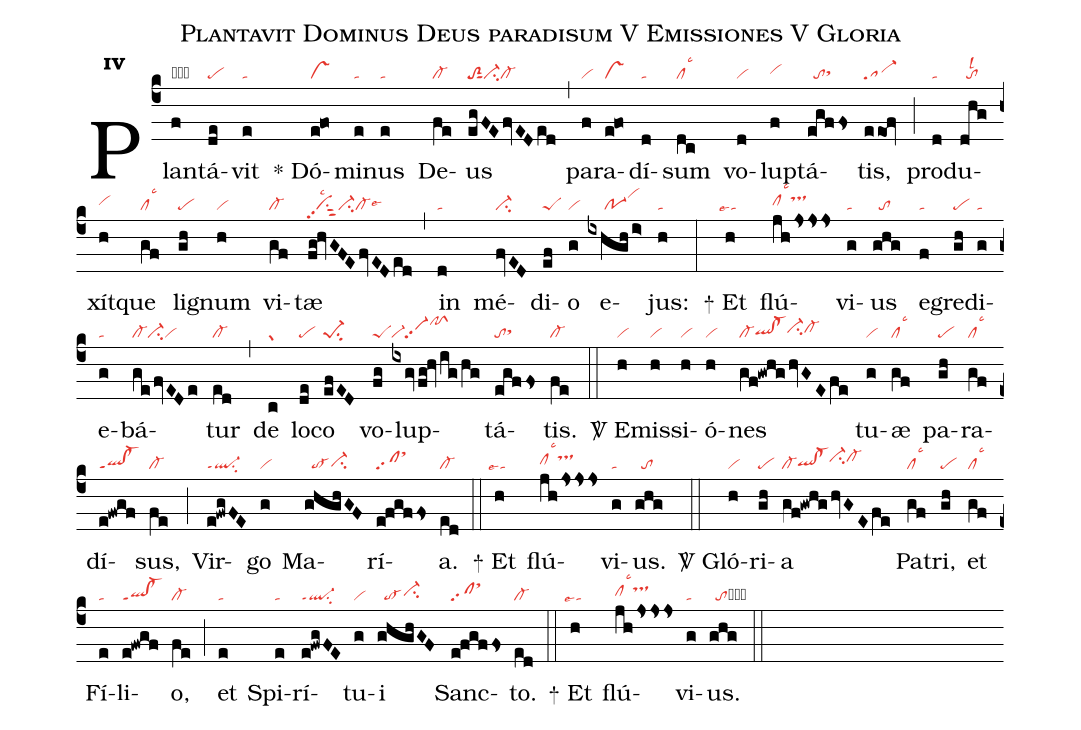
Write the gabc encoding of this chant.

name:Plantavit Dominus Deus paradisum V Emissiones V Gloria;
office-part:re;
mode:4;
nabc-lines:1;
%%
initial-style: 1;
name: Plantavit Dominus Deus paradisum ;
mode:4;
office-part: Responsorium;
annotation: Resp.;
annotation:iv;
nabc-lines:1;
%%
(c4) Plan(f|obvi)tá(de|pe)vit(e|ta) <sp>*</sp> Dó(e!fo|vs)mi(e|ta)nus(e|ta) De(fe|cl-)us(egFEfvEDed|toS2sut1ci-cl-) (,) pa(f|vi)ra(e!fo|vs)dí(d|ta)sum(dc|cllsc3) vo(d|vi)lup(f|vihh)tá(egffs|//tosthh)tis,(eeof|sa-) (;) pro(d|ta)du(dhg|//tolsl2)xít(h|vihh)que(gf|cllsc3) li(gh|pe)gnum(h|vi) vi(gf|cl-)tæ(fg!hvGFEfvEDed|vipp2su1sut2lsc2ci-cl-lse6) (,) in(d|ta) mé(fvED|ci-)di(ef|peS)o(g|vi) e(ixhgh/i>|/////po-1vihk)jus:(h|ta) (:)

<sp>+</sp> Et(h|``talse4) flú(jhjsss|clhhlsc3tshj)vi(g|ta)us(ghg|//to) e(f|ta)gre(gh|pe)di(g|ta)e(g|ta)bá(ge/fvEDe|cl-ci-vi)tur(ed|cl-) (,) de(c|gr) lo(de|pe)co(efED|pe-1su2) vo(fg|peS)lup(ixgv/fg!hv/ig/hg|vi-vi-pp2pfShk)tá(egffs|tosthh)tis.(fe|cl-) (::)

<sp>V/</sp> E(h|vi)mis(h|vi)si(h|vi)ó(h|vi)nes(gf!gwhg/hvGEfe|cl-qlhg!cl-hgci-hhcl-hh) tu(g|vi)æ(gf|cllsc3) pa(gh|pe)ra(gf|cllsc3)dí(e!fwgf|ql!cl-ppt1)sus,(fe|cl-) (;) Vir(e!fwgFE|ql-ppt1su2)go(g|vi) Ma(ghghGF|//to-ci-hg)rí(e!fgffs|sfsthl)a.(ed|cl-) (::)

<sp>+</sp> Et(h|``talse4) flú(jhjsss|clhhlsc3tshj)vi(g|ta)us.(ghg|//to) (::)

<sp>V/</sp> Gló(h|vi)ri(gh|pe)a(gf!gwhg/hvGEfe|cl-qlhg!cl-hgci-hicl-hi) Pa(gf|cllsc3)tri,(gh|pe) et(gf|cllsc3) Fí(e|ta)li(e!fwgf|ql!cl-ppt1)o,(fe|cl-) (;) et(e|ta) Spi(e|ta)rí(e!fwgFE|ql-ppt1su2)tu(g|vi)i(ghghGF|//to-ci-hh) Sanc(e!fgffs|sfsthl)to.(ed|cl-) (::)

<sp>+</sp> Et(h|``talse4) flú(jhjsss|clhhlsc3tshj)vi(g|ta)us.(ghg|//tocb) (::)
